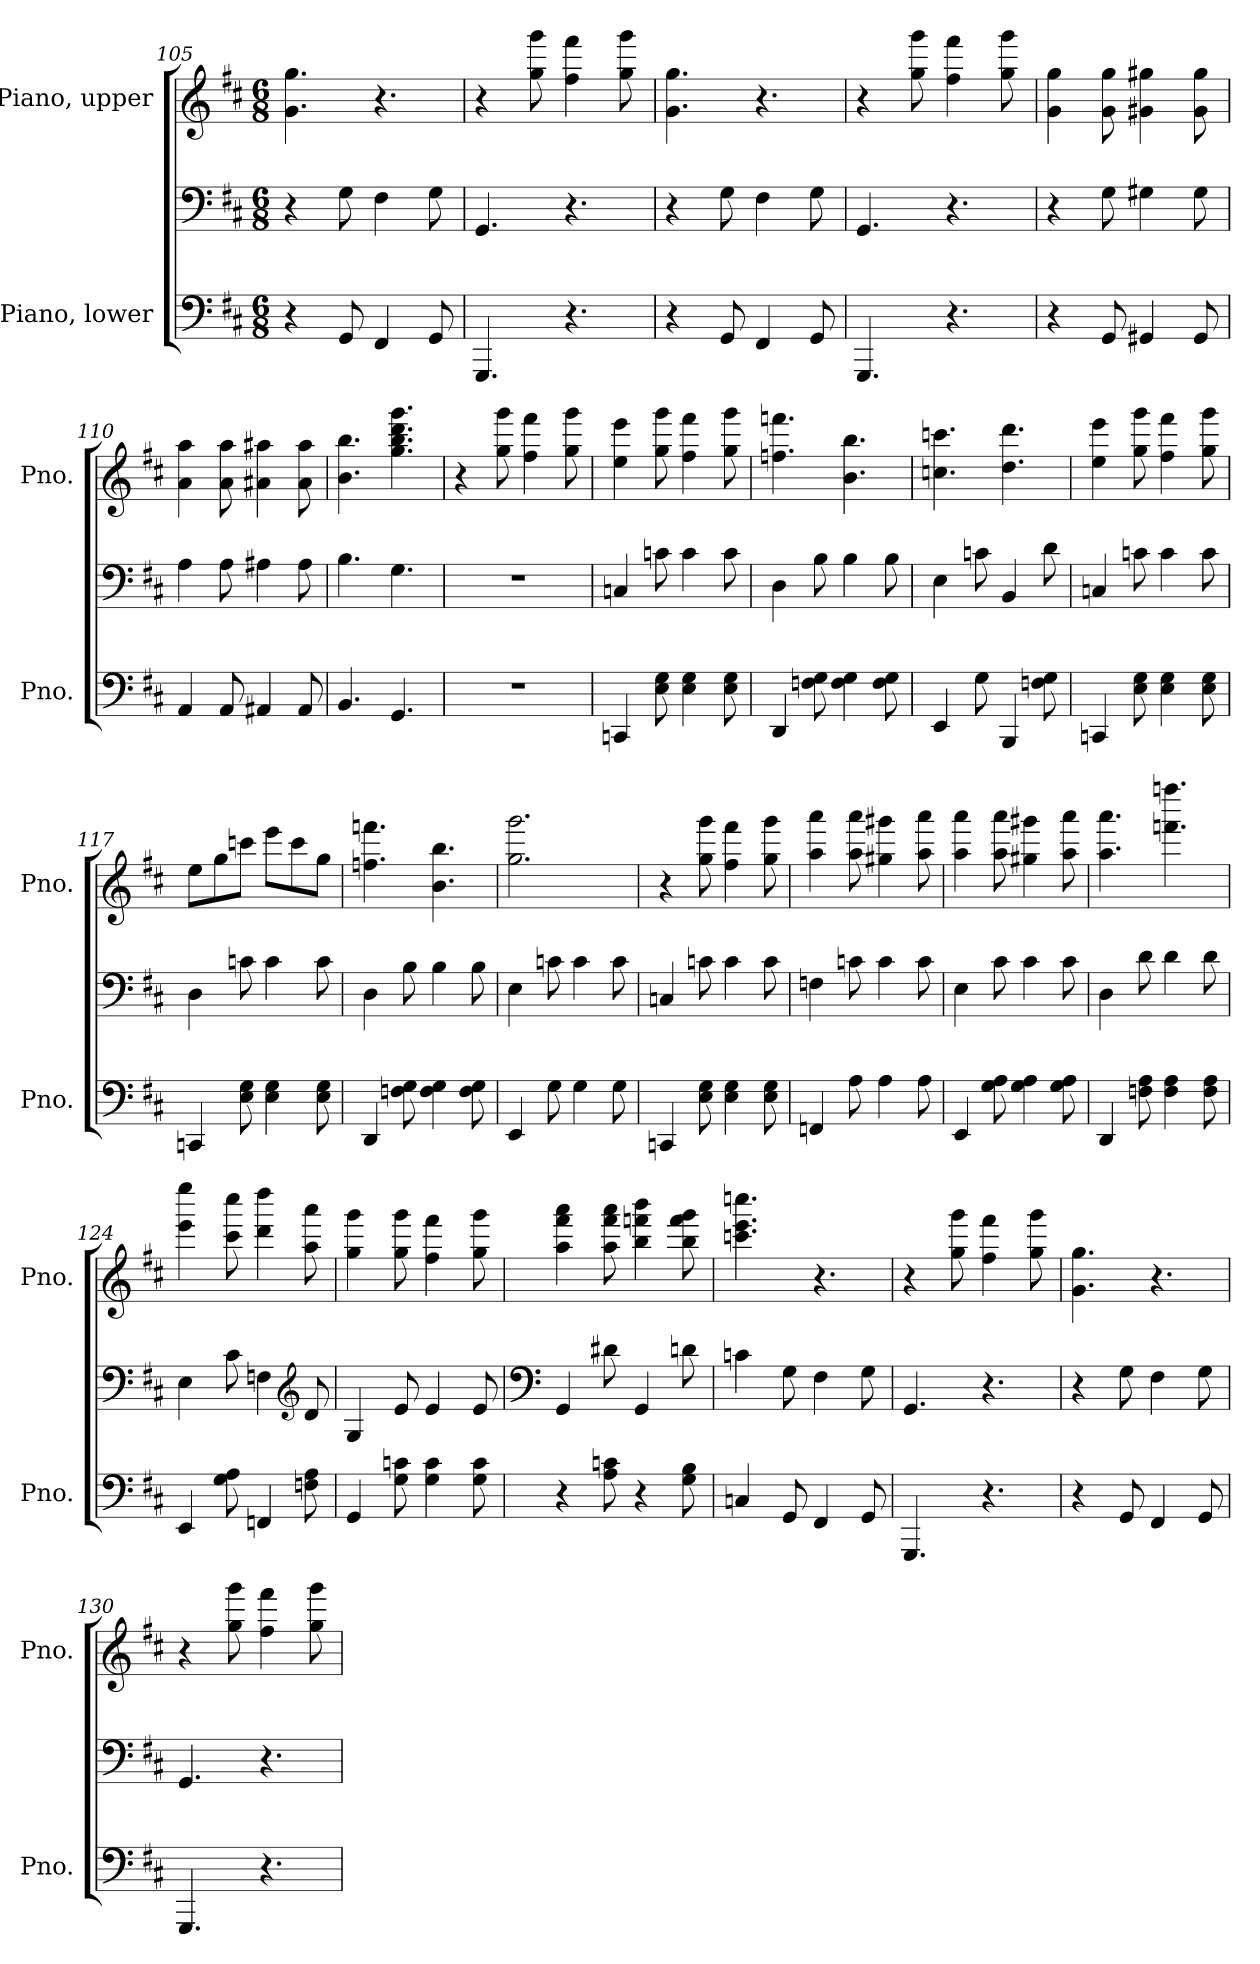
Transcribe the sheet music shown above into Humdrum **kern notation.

**kern	**kern	**kern
*part2	*part2	*part1
*staff3	*staff2	*staff1
*I"Piano, lower	*	*I"Piano, upper
*I'Pno.	*	*I'Pno.
!!LO:LB:g=z
*clefF4	*clefF4	*clefG2
*k[f#c#]	*k[f#c#]	*k[f#c#]
*M6/8	*M6/8	*M6/8
=105	=105	=105
4r	4r	4.g\ 4.gg\
8GG/	8G\	.
4FF#/	4F#\	4.r
8GG/	8G\	.
=106	=106	=106
4.GGG/	4.GG/	4r
.	.	8gg\ 8ggg\
4.r	4.r	4ff#\ 4fff#\
.	.	8gg\ 8ggg\
=107	=107	=107
4r	4r	4.g\ 4.gg\
8GG/	8G\	.
4FF#/	4F#\	4.r
8GG/	8G\	.
=108	=108	=108
4.GGG/	4.GG/	4r
.	.	8gg\ 8ggg\
4.r	4.r	4ff#\ 4fff#\
.	.	8gg\ 8ggg\
=109	=109	=109
4r	4r	4g\ 4gg\
8GG/	8G\	8g\ 8gg\
4GG#X/	4G#X\	4g#X\ 4gg#X\
8GG#/	8G#\	8g#\ 8gg#\
=110	=110	=110
4AA/	4A\	4a\ 4aa\
8AA/	8A\	8a\ 8aa\
4AA#X/	4A#X\	4a#X\ 4aa#X\
8AA#/	8A#\	8a#\ 8aa#\
!!LO:LB:g=z
=111	=111	=111
4.BB/	4.B\	4.b\ 4.bb\
4.GG/	4.G\	4.gg\ 4.bb\ 4.ddd\ 4.ggg\
=112	=112	=112
2.r	2.r	4r
.	.	8gg\ 8ggg\
.	.	4ff#\ 4fff#\
.	.	8gg\ 8ggg\
=113	=113	=113
4CCn/	4Cn/	4ee\ 4eee\
8E\ 8G\	8cn\	8gg\ 8ggg\
4E\ 4G\	4c\	4ff#\ 4fff#\
8E\ 8G\	8c\	8gg\ 8ggg\
=114	=114	=114
4DD/	4D\	4.ffn\ 4.fffn\
8Fn\ 8G\	8B\	.
4F\ 4G\	4B\	4.b\ 4.bb\
8F\ 8G\	8B\	.
=115	=115	=115
4EE/	4E\	4.ccn\ 4.cccn\
8G\	8cn\	.
4BBB/	4BB/	4.dd\ 4.ddd\
8Fn\ 8G\	8d\	.
=116	=116	=116
4CCn/	4Cn/	4ee\ 4eee\
8E\ 8G\	8cn\	8gg\ 8ggg\
4E\ 4G\	4c\	4ff#\ 4fff#\
8E\ 8G\	8c\	8gg\ 8ggg\
!!LO:PB:g=z
=117	=117	=117
4CCn/	4D\	8ee\L
.	.	8gg\
8E\ 8G\	8cn\	8cccn\J
4E\ 4G\	4c\	8eee\L
.	.	8ccc\
8E\ 8G\	8c\	8gg\J
=118	=118	=118
4DD/	4D\	4.ffn\ 4.fffn\
8Fn\ 8G\	8B\	.
4F\ 4G\	4B\	4.b\ 4.bb\
8F\ 8G\	8B\	.
=119	=119	=119
4EE/	4E\	2.gg\ 2.ggg\
8G\	8cn\	.
4G\	4c\	.
8G\	8c\	.
=120	=120	=120
4CCn/	4Cn/	4r
8E\ 8G\	8cn\	8gg\ 8ggg\
4E\ 4G\	4c\	4ff#\ 4fff#\
8E\ 8G\	8c\	8gg\ 8ggg\
=121	=121	=121
4FFn/	4Fn\	4aa\ 4aaa\
8A\	8cn\	8aa\ 8aaa\
4A\	4c\	4gg#X\ 4ggg#X\
8A\	8c\	8aa\ 8aaa\
!!LO:LB:g=z
=122	=122	=122
4EE/	4E\	4aa\ 4aaa\
8G\ 8A\	8c#\	8aa\ 8aaa\
4G\ 4A\	4c#\	4gg#X\ 4ggg#X\
8G\ 8A\	8c#\	8aa\ 8aaa\
=123	=123	=123
4DD/	4D\	4.aa\ 4.aaa\
8Fn\ 8A\	8d\	.
4F\ 4A\	4d\	4.fffn\ 4.ffffn\
8F\ 8A\	8d\	.
=124	=124	=124
4EE/	4E\	4eee\ 4eeee\
8G\ 8A\	8c#\	8ccc#\ 8cccc#\
4FFn/	4Fn\	4ddd\ 4dddd\
*	*clefG2	*
8Fn\ 8A\	8d/	8aa\ 8aaa\
=125	=125	=125
4GG/	4G/	4gg\ 4ggg\
8G\ 8cn\	8e/	8gg\ 8ggg\
4G\ 4c\	4e/	4ff#\ 4fff#\
8G\ 8c\	8e/	8gg\ 8ggg\
=126	=126	=126
*	*clefF4	*
4r	4GG/	4aa\ 4fff#\ 4aaa\
8A\ 8cn\	8d#X\	8aa\ 8fff#\ 8aaa\
4r	4GG/	4bb\ 4fffn\ 4bbb\
8G\ 8B\	8dn\	8bb\ 8fff\ 8ggg\
!!LO:LB:g=z
=127	=127	=127
4Cn/	4cn\	4.cccn\ 4.eee\ 4.ccccn\
8GG/	8G\	.
4FF#/	4F#\	4.r
8GG/	8G\	.
=128	=128	=128
4.GGG/	4.GG/	4r
.	.	8gg\ 8ggg\
4.r	4.r	4ff#\ 4fff#\
.	.	8gg\ 8ggg\
=129	=129	=129
4r	4r	4.g\ 4.gg\
8GG/	8G\	.
4FF#/	4F#\	4.r
8GG/	8G\	.
=130	=130	=130
4.GGG/	4.GG/	4r
.	.	8gg\ 8ggg\
4.r	4.r	4ff#\ 4fff#\
.	.	8gg\ 8ggg\
=	=	=
*-	*-	*-
